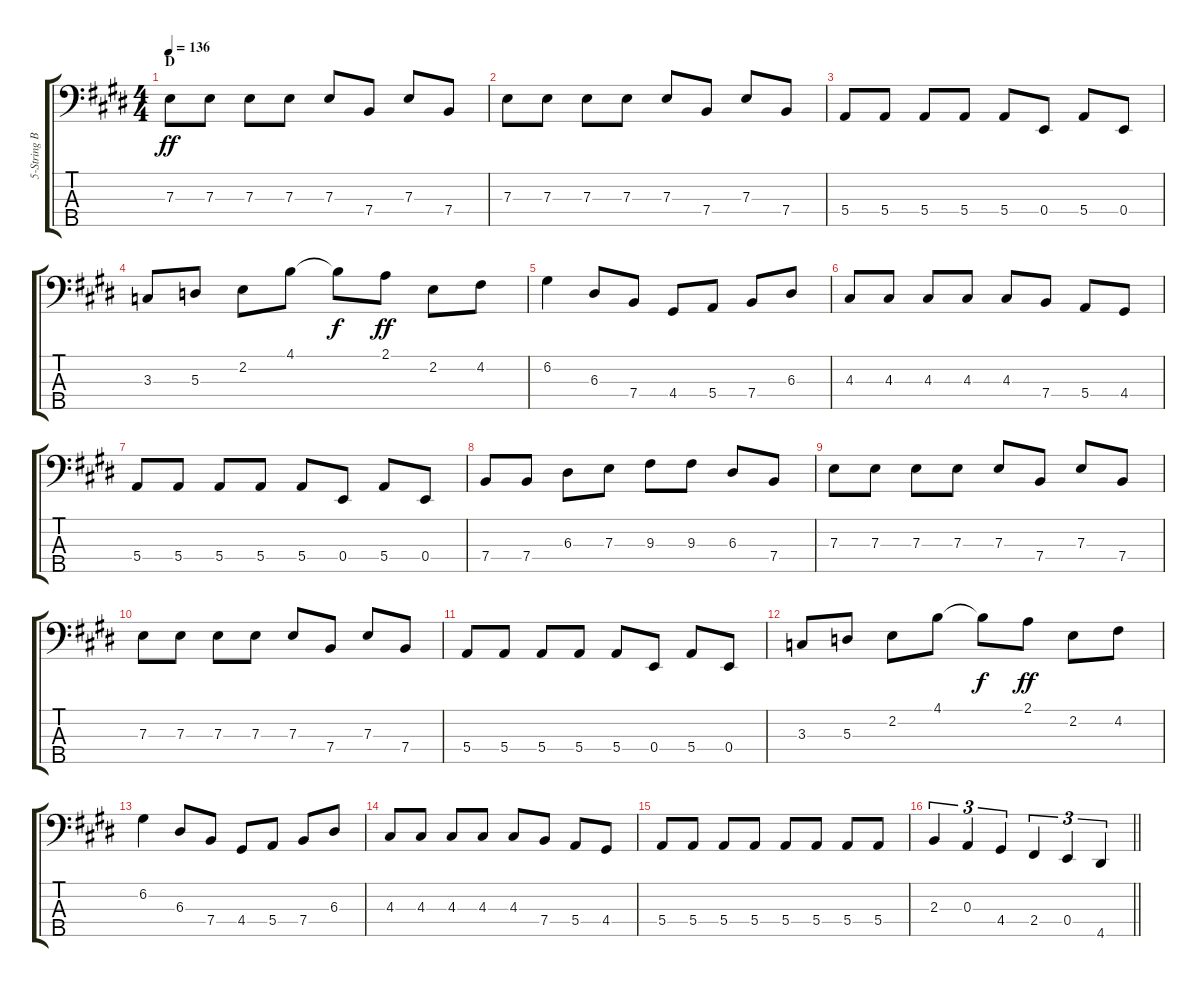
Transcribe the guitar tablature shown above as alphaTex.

\track ("5-String Bass" "5-String B") {instrument electricbasspick}
\staff {score tabs}
\tuning (G2 D2 A1 E1 B0) {hide}
\ts (4 4)
\section ("" "D")
\tempo 136
\clef f4
\ks e
7.3.8{dy ff} 7.3.8 7.3.8 7.3.8 7.3.8 7.4.8 7.3.8 7.4.8 |
7.3.8 7.3.8 7.3.8 7.3.8 7.3.8 7.4.8 7.3.8 7.4.8 |
5.4.8 5.4.8 5.4.8 5.4.8 5.4.8 0.4.8 5.4.8 0.4.8 |
3.3.8 5.3.8 2.2.8 4.1.8 4.1{t}.8{dy f} 2.1.8{dy ff} 2.2.8 4.2.8 |
6.2.4 6.3.8 7.4.8 4.4.8 5.4.8 7.4.8 6.3.8 |
4.3.8 4.3.8 4.3.8 4.3.8 4.3.8 7.4.8 5.4.8 4.4.8 |
5.4.8 5.4.8 5.4.8 5.4.8 5.4.8 0.4.8 5.4.8 0.4.8 |
7.4.8 7.4.8 6.3.8 7.3.8 9.3.8 9.3.8 6.3.8 7.4.8 |
7.3.8 7.3.8 7.3.8 7.3.8 7.3.8 7.4.8 7.3.8 7.4.8 |
7.3.8 7.3.8 7.3.8 7.3.8 7.3.8 7.4.8 7.3.8 7.4.8 |
5.4.8 5.4.8 5.4.8 5.4.8 5.4.8 0.4.8 5.4.8 0.4.8 |
3.3.8 5.3.8 2.2.8 4.1.8 4.1{t}.8{dy f} 2.1.8{dy ff} 2.2.8 4.2.8 |
6.2.4 6.3.8 7.4.8 4.4.8 5.4.8 7.4.8 6.3.8 |
4.3.8 4.3.8 4.3.8 4.3.8 4.3.8 7.4.8 5.4.8 4.4.8 |
5.4.8 5.4.8 5.4.8 5.4.8 5.4.8 5.4.8 5.4.8 5.4.8 |
\barLineRight lightlight
2.3.4{tu (3 2)} 0.3.4{tu (3 2)} 4.4.4{tu (3 2)} 2.4.4{tu (3 2)} 0.4.4{tu (3 2)} 4.5.4{tu (3 2)}
